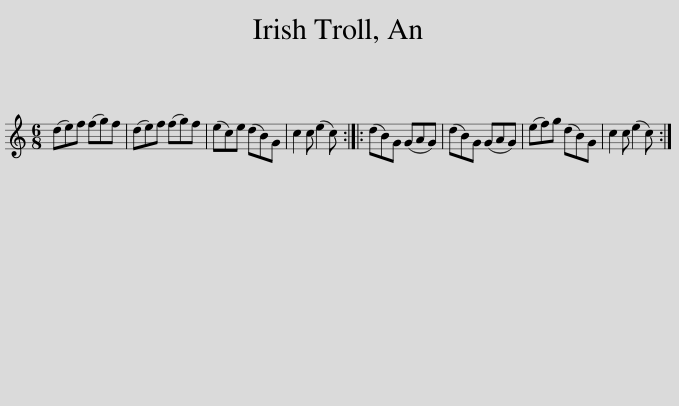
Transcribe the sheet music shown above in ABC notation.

X:1
L:1/8
M:6/8
I:linebreak $
K:C
V:1 treble
V:1
 (de)f (fg)f | (de)f (fg)f | (ec)e (dB)G | c2 c (e2 c) :: (dB)G (GAG) | %5
 (dB)G (GAG) | (ef)g (dB)G | c2 c (e2 c) :| %8
